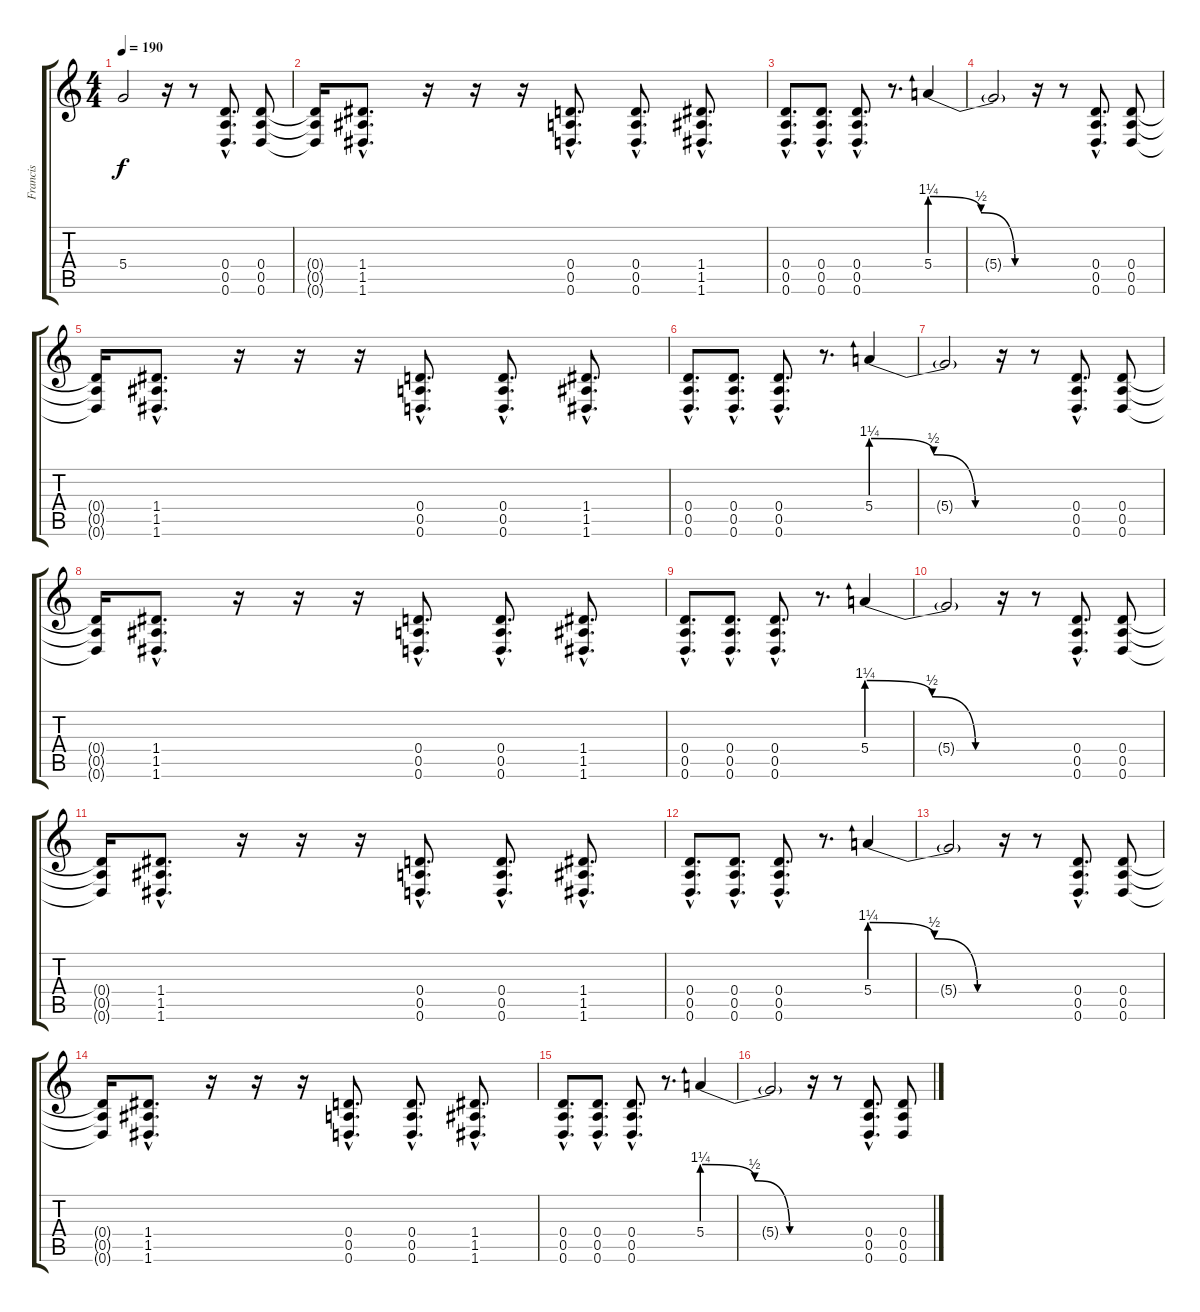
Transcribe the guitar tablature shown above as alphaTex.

\track ("Francis" "Francis") {instrument distortionguitar}
\staff {score tabs}
\tuning (E4 B3 G3 D3 A2 D2) {hide}
\ts (4 4)
\tempo 190
\clef g2
\ks c
5.4{t}.2{dy f} r.16 r.8 (0.4{hac} 0.5{hac} 0.6{hac}).8{d} (0.4 0.5 0.6).8 |
(0.4{t} 0.5{t} 0.6{t}).16 (1.4{hac} 1.5{hac} 1.6{hac}).8{d} r.16 r.16 r.16 (0.4{hac} 0.5{hac} 0.6{hac}).8{d} (0.4{hac} 0.5{hac} 0.6{hac}).8{d} (1.4{hac} 1.5{hac} 1.6{hac}).8{d} |
(0.4{hac} 0.5{hac} 0.6{hac}).8{d} (0.4{hac} 0.5{hac} 0.6{hac}).8{d} (0.4{hac} 0.5{hac} 0.6{hac}).8{d} r.8{d} 5.4{be (custom 0 5 30 2 50 0 60 0)}.4 |
5.4{t}.2 r.16 r.8 (0.4{hac} 0.5{hac} 0.6{hac}).8{d} (0.4 0.5 0.6).8 |
(0.4{t} 0.5{t} 0.6{t}).16 (1.4{hac} 1.5{hac} 1.6{hac}).8{d} r.16 r.16 r.16 (0.4{hac} 0.5{hac} 0.6{hac}).8{d} (0.4{hac} 0.5{hac} 0.6{hac}).8{d} (1.4{hac} 1.5{hac} 1.6{hac}).8{d} |
(0.4{hac} 0.5{hac} 0.6{hac}).8{d} (0.4{hac} 0.5{hac} 0.6{hac}).8{d} (0.4{hac} 0.5{hac} 0.6{hac}).8{d} r.8{d} 5.4{be (custom 0 5 30 2 50 0 60 0)}.4 |
5.4{t}.2 r.16 r.8 (0.4{hac} 0.5{hac} 0.6{hac}).8{d} (0.4 0.5 0.6).8 |
(0.4{t} 0.5{t} 0.6{t}).16 (1.4{hac} 1.5{hac} 1.6{hac}).8{d} r.16 r.16 r.16 (0.4{hac} 0.5{hac} 0.6{hac}).8{d} (0.4{hac} 0.5{hac} 0.6{hac}).8{d} (1.4{hac} 1.5{hac} 1.6{hac}).8{d} |
(0.4{hac} 0.5{hac} 0.6{hac}).8{d} (0.4{hac} 0.5{hac} 0.6{hac}).8{d} (0.4{hac} 0.5{hac} 0.6{hac}).8{d} r.8{d} 5.4{be (custom 0 5 30 2 50 0 60 0)}.4 |
5.4{t}.2 r.16 r.8 (0.4{hac} 0.5{hac} 0.6{hac}).8{d} (0.4 0.5 0.6).8 |
(0.4{t} 0.5{t} 0.6{t}).16 (1.4{hac} 1.5{hac} 1.6{hac}).8{d} r.16 r.16 r.16 (0.4{hac} 0.5{hac} 0.6{hac}).8{d} (0.4{hac} 0.5{hac} 0.6{hac}).8{d} (1.4{hac} 1.5{hac} 1.6{hac}).8{d} |
(0.4{hac} 0.5{hac} 0.6{hac}).8{d} (0.4{hac} 0.5{hac} 0.6{hac}).8{d} (0.4{hac} 0.5{hac} 0.6{hac}).8{d} r.8{d} 5.4{be (custom 0 5 30 2 50 0 60 0)}.4 |
5.4{t}.2 r.16 r.8 (0.4{hac} 0.5{hac} 0.6{hac}).8{d} (0.4 0.5 0.6).8 |
(0.4{t} 0.5{t} 0.6{t}).16 (1.4{hac} 1.5{hac} 1.6{hac}).8{d} r.16 r.16 r.16 (0.4{hac} 0.5{hac} 0.6{hac}).8{d} (0.4{hac} 0.5{hac} 0.6{hac}).8{d} (1.4{hac} 1.5{hac} 1.6{hac}).8{d} |
(0.4{hac} 0.5{hac} 0.6{hac}).8{d} (0.4{hac} 0.5{hac} 0.6{hac}).8{d} (0.4{hac} 0.5{hac} 0.6{hac}).8{d} r.8{d} 5.4{be (custom 0 5 30 2 50 0 60 0)}.4 |
5.4{t}.2 r.16 r.8 (0.4{hac} 0.5{hac} 0.6{hac}).8{d} (0.4 0.5 0.6).8
